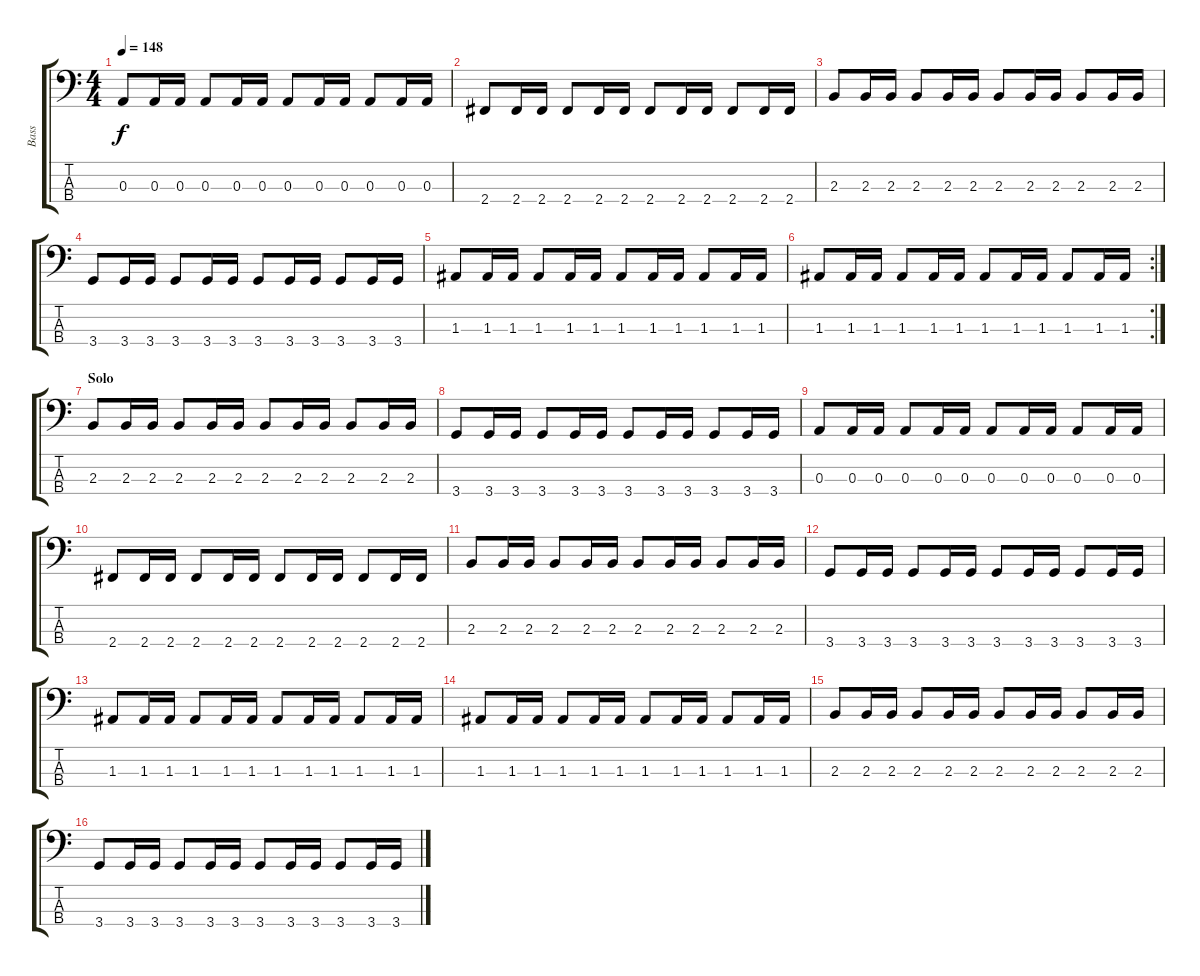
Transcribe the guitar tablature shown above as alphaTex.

\track ("Bass" "Bass") {instrument slapbass2}
\staff {score tabs}
\tuning (G2 D2 A1 E1) {hide}
\ts (4 4)
\tempo 148
\clef f4
\ks c
0.3.8{dy f} 0.3.16 0.3.16 0.3.8 0.3.16 0.3.16 0.3.8 0.3.16 0.3.16 0.3.8 0.3.16 0.3.16 |
2.4.8 2.4.16 2.4.16 2.4.8 2.4.16 2.4.16 2.4.8 2.4.16 2.4.16 2.4.8 2.4.16 2.4.16 |
2.3.8 2.3.16 2.3.16 2.3.8 2.3.16 2.3.16 2.3.8 2.3.16 2.3.16 2.3.8 2.3.16 2.3.16 |
3.4.8 3.4.16 3.4.16 3.4.8 3.4.16 3.4.16 3.4.8 3.4.16 3.4.16 3.4.8 3.4.16 3.4.16 |
1.3.8 1.3.16 1.3.16 1.3.8 1.3.16 1.3.16 1.3.8 1.3.16 1.3.16 1.3.8 1.3.16 1.3.16 |
\rc 2
1.3.8 1.3.16 1.3.16 1.3.8 1.3.16 1.3.16 1.3.8 1.3.16 1.3.16 1.3.8 1.3.16 1.3.16 |
\section ("" "Solo")
2.3.8 2.3.16 2.3.16 2.3.8 2.3.16 2.3.16 2.3.8 2.3.16 2.3.16 2.3.8 2.3.16 2.3.16 |
3.4.8 3.4.16 3.4.16 3.4.8 3.4.16 3.4.16 3.4.8 3.4.16 3.4.16 3.4.8 3.4.16 3.4.16 |
0.3.8 0.3.16 0.3.16 0.3.8 0.3.16 0.3.16 0.3.8 0.3.16 0.3.16 0.3.8 0.3.16 0.3.16 |
2.4.8 2.4.16 2.4.16 2.4.8 2.4.16 2.4.16 2.4.8 2.4.16 2.4.16 2.4.8 2.4.16 2.4.16 |
2.3.8 2.3.16 2.3.16 2.3.8 2.3.16 2.3.16 2.3.8 2.3.16 2.3.16 2.3.8 2.3.16 2.3.16 |
3.4.8 3.4.16 3.4.16 3.4.8 3.4.16 3.4.16 3.4.8 3.4.16 3.4.16 3.4.8 3.4.16 3.4.16 |
1.3.8 1.3.16 1.3.16 1.3.8 1.3.16 1.3.16 1.3.8 1.3.16 1.3.16 1.3.8 1.3.16 1.3.16 |
1.3.8 1.3.16 1.3.16 1.3.8 1.3.16 1.3.16 1.3.8 1.3.16 1.3.16 1.3.8 1.3.16 1.3.16 |
2.3.8 2.3.16 2.3.16 2.3.8 2.3.16 2.3.16 2.3.8 2.3.16 2.3.16 2.3.8 2.3.16 2.3.16 |
3.4.8 3.4.16 3.4.16 3.4.8 3.4.16 3.4.16 3.4.8 3.4.16 3.4.16 3.4.8 3.4.16 3.4.16
